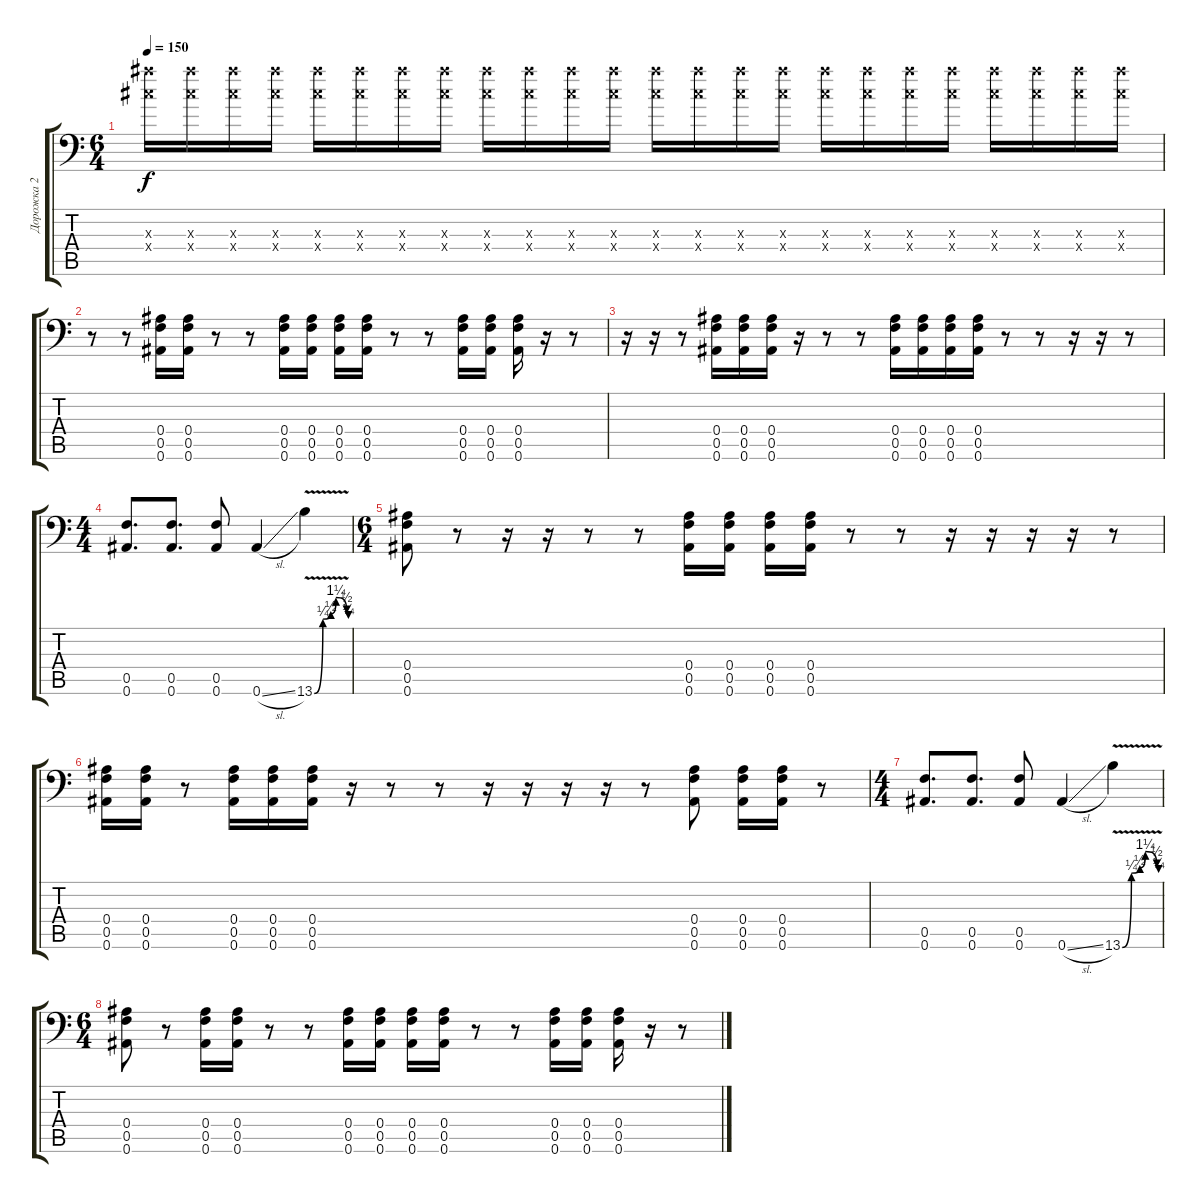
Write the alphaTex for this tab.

\track ("Дорожка 2" "Дорожка 2") {instrument overdrivenguitar}
\staff {score tabs}
\tuning (C4 G3 Eb3 Bb2 F2 Bb1) {hide}
\ts (6 4)
\tempo 150
\clef f4
\ks c
(19.3{x} 15.4{x}).16{dy f} (19.3{x} 15.4{x}).16 (19.3{x} 15.4{x}).16 (19.3{x} 15.4{x}).16 (19.3{x} 15.4{x}).16 (19.3{x} 15.4{x}).16 (19.3{x} 15.4{x}).16 (19.3{x} 15.4{x}).16 (19.3{x} 15.4{x}).16 (19.3{x} 15.4{x}).16 (19.3{x} 15.4{x}).16 (19.3{x} 15.4{x}).16 (19.3{x} 15.4{x}).16 (19.3{x} 15.4{x}).16 (19.3{x} 15.4{x}).16 (19.3{x} 15.4{x}).16 (19.3{x} 15.4{x}).16 (19.3{x} 15.4{x}).16 (19.3{x} 15.4{x}).16 (19.3{x} 15.4{x}).16 (19.3{x} 15.4{x}).16 (19.3{x} 15.4{x}).16 (19.3{x} 15.4{x}).16 (19.3{x} 15.4{x}).16 |
r.8 r.8 (0.4 0.5 0.6).16 (0.4 0.5 0.6).16 r.8 r.8 (0.4 0.5 0.6).16 (0.4 0.5 0.6).16 (0.4 0.5 0.6).16 (0.4 0.5 0.6).16 r.8 r.8 (0.4 0.5 0.6).16 (0.4 0.5 0.6).16 (0.4 0.5 0.6).16 r.16 r.8 |
r.16 r.16 r.8 (0.4 0.5 0.6).16 (0.4 0.5 0.6).16 (0.4 0.5 0.6).16 r.16 r.8 r.8 (0.4 0.5 0.6).16 (0.4 0.5 0.6).16 (0.4 0.5 0.6).16 (0.4 0.5 0.6).16 r.8 r.8 r.16 r.16 r.8 |
\ts (4 4)
(0.5 0.6).8{d} (0.5 0.6).8{d} (0.5 0.6).8 0.6{sl}.4 13.6{be (custom 0 0 15 1 29 2 38 5 57 2 60 1) v}.4 |
\ts (6 4)
(0.4 0.5 0.6).8 r.8 r.16 r.16 r.8 r.8 (0.4 0.5 0.6).16 (0.4 0.5 0.6).16 (0.4 0.5 0.6).16 (0.4 0.5 0.6).16 r.8 r.8 r.16 r.16 r.16 r.16 r.8 |
(0.4 0.5 0.6).16 (0.4 0.5 0.6).16 r.8 (0.4 0.5 0.6).16 (0.4 0.5 0.6).16 (0.4 0.5 0.6).16 r.16 r.8 r.8 r.16 r.16 r.16 r.16 r.8 (0.4 0.5 0.6).8 (0.4 0.5 0.6).16 (0.4 0.5 0.6).16 r.8 |
\ts (4 4)
(0.5 0.6).8{d} (0.5 0.6).8{d} (0.5 0.6).8 0.6{sl}.4 13.6{be (custom 0 0 15 1 29 2 38 5 57 2 60 1) v}.4 |
\ts (6 4)
(0.4 0.5 0.6).8 r.8 (0.4 0.5 0.6).16 (0.4 0.5 0.6).16 r.8 r.8 (0.4 0.5 0.6).16 (0.4 0.5 0.6).16 (0.4 0.5 0.6).16 (0.4 0.5 0.6).16 r.8 r.8 (0.4 0.5 0.6).16 (0.4 0.5 0.6).16 (0.4 0.5 0.6).16 r.16 r.8
